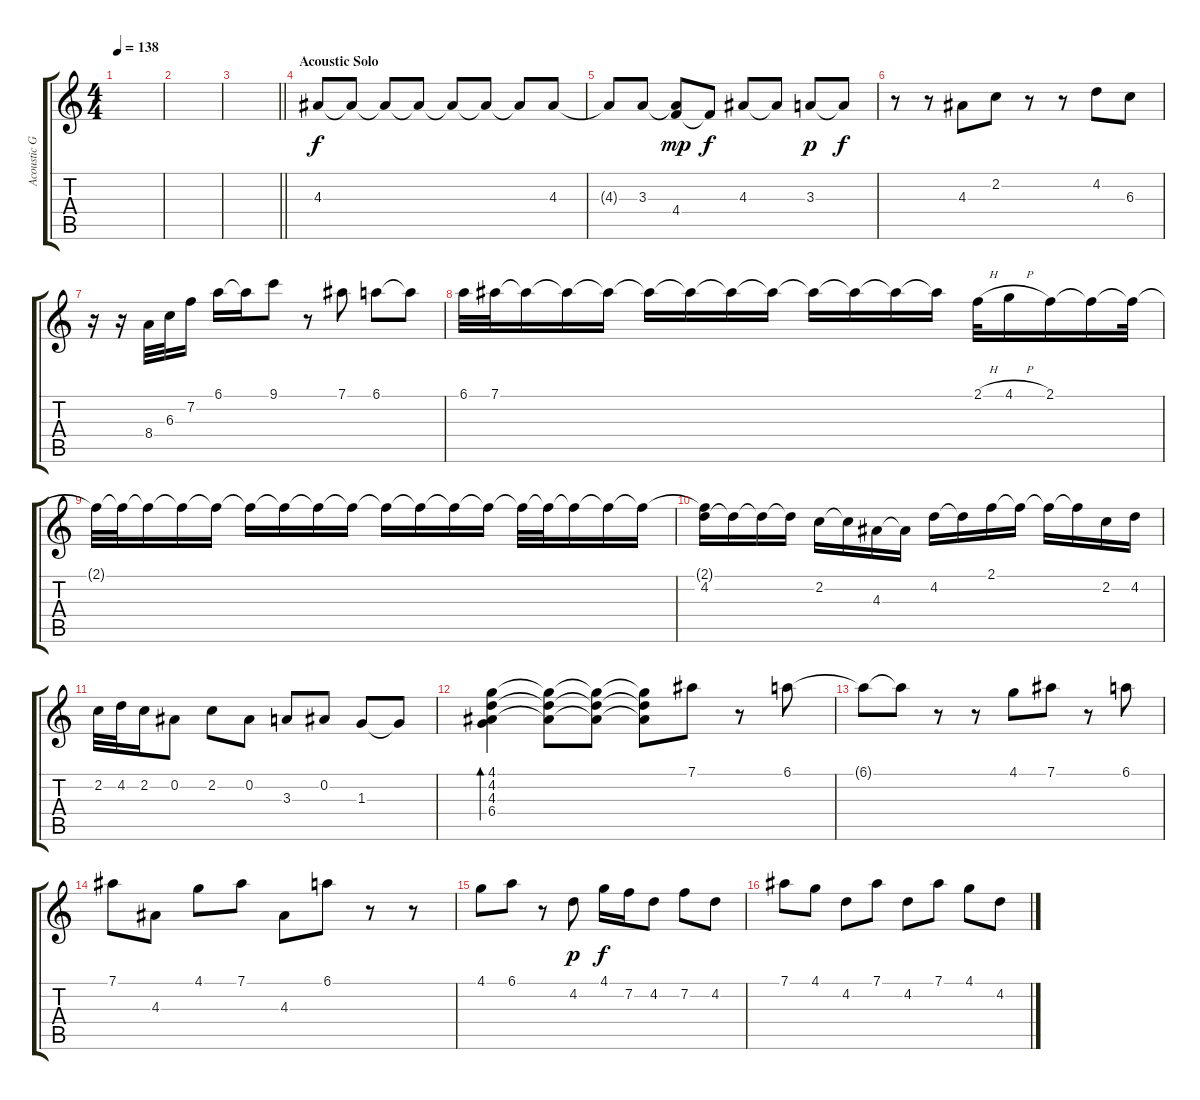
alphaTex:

\track ("Acoustic Guitar 2" "Acoustic G") {instrument acousticguitarsteel}
\staff {score tabs}
\tuning (Eb4 Bb3 Gb3 Db3 Ab2 Eb2) {hide}
\ts (4 4)
\tempo 138
\clef g2
\ks c
|
|
\barLineRight lightlight
|
\section ("" "Acoustic Solo")
4.3.8 4.3{t}.8 4.3{t}.8 4.3{t}.8 4.3{t}.8 4.3{t}.8 4.3{t}.8 4.3.8 |
4.3{t}.8 3.3.8 (3.3{t} 4.4).8{dy mp} 4.4{t}.8{dy f} 4.3.8 4.3{t}.8 3.3.8{dy p} 3.3{t}.8{dy f} |
r.8 r.8 4.3.8 2.2.8 r.8 r.8 4.2.8 6.3.8 |
r.16 r.16 8.4.32 6.3.32 7.2.16 6.1.16 6.1{t}.16 9.1.8 r.8 7.1.8 6.1.8 6.1{t}.8 |
6.1.32 7.1.32 7.1{t}.16 7.1{t}.16 7.1{t}.16 7.1{t}.16 7.1{t}.16 7.1{t}.16 7.1{t}.16 7.1{t}.16 7.1{t}.16 7.1{t}.16 7.1{t}.16 2.1{h}.32 4.1{h}.16 2.1.16 2.1{t}.16 2.1{t}.32 |
2.1{t}.32 2.1{t}.32 2.1{t}.16 2.1{t}.16 2.1{t}.16 2.1{t}.16 2.1{t}.16 2.1{t}.16 2.1{t}.16 2.1{t}.16 2.1{t}.16 2.1{t}.16 2.1{t}.16 2.1{t}.32 2.1{t}.32 2.1{t}.16 2.1{t}.16 2.1{t}.16 |
(2.1{t} 4.2).16 4.2{t}.16 4.2{t}.16 4.2{t}.16 2.2.16 2.2{t}.16 4.3.16 4.3{t}.16 4.2.16 4.2{t}.16 2.1.16 2.1{t}.16 2.1{t}.16 2.1{t}.16 2.2.16 4.2.16 |
2.2.32 4.2.32 2.2.16 0.2.8 2.2.8 0.2.8 3.3.8 0.2.8 1.3.8 1.3{t}.8 |
(4.1 4.2 4.3 6.4).4{bd 240} (4.1{t} 4.2{t} 4.3{t}).8 (4.1{t} 4.2{t} 4.3{t}).8 (4.1{t} 4.2{t} 4.3{t}).8 7.1.8 r.8 6.1.8 |
6.1{t}.8 6.1{t}.8 r.8 r.8 4.1.8 7.1.8 r.8 6.1.8 |
7.1.8 4.3.8 4.1.8 7.1.8 4.3.8 6.1.8 r.8 r.8 |
4.1.8 6.1.8 r.8 4.2.8{dy p} 4.1.16{dy f} 7.2.16 4.2.8 7.2.8 4.2.8 |
7.1.8 4.1.8 4.2.8 7.1.8 4.2.8 7.1.8 4.1.8 4.2.8
